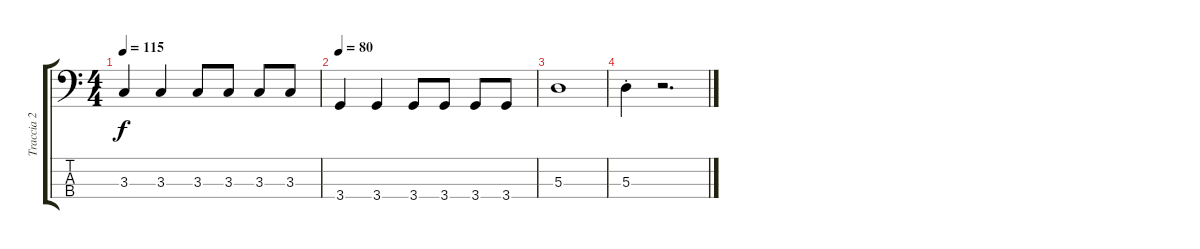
\track ("Traccia 2" "Traccia 2") {instrument electricbasspick}
\staff {score tabs}
\tuning (G2 D2 A1 E1) {hide}
\ts (4 4)
\tempo 115
\clef f4
\ks c
3.3.4{dy f} 3.3.4 3.3.8 3.3.8 3.3.8 3.3.8 |
\tempo 80
3.4.4 3.4.4 3.4.8 3.4.8 3.4.8 3.4.8 |
5.3.1 |
5.3{st}.4 r.2{d}
